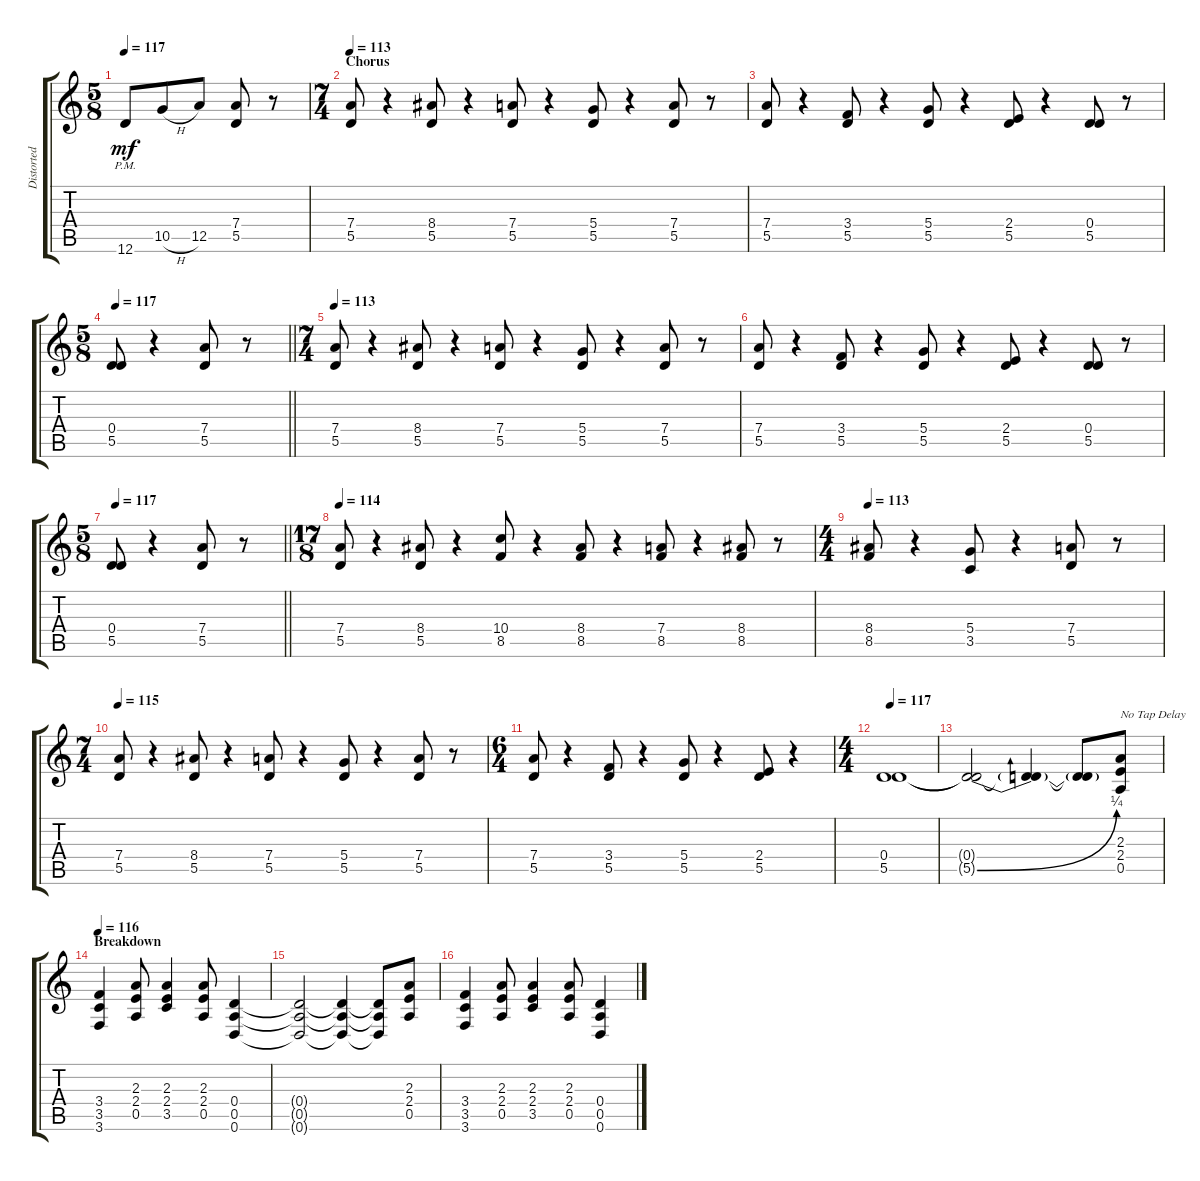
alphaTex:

\track ("Distorted Center Guitar" "Distorted ") {instrument distortionguitar}
\staff {score tabs}
\tuning (E4 B3 G3 D3 A2 D2) {hide}
\ts (5 8)
\tempo 117
\clef g2
\ks c
12.6{pm}.8{dy mf} 10.5{h}.8 12.5.8 (7.4 5.5).8 r.8 |
\ts (7 4)
\section ("" "Chorus")
\tempo 113
(7.4 5.5).8 r.4 (8.4 5.5).8 r.4 (7.4 5.5).8 r.4 (5.4 5.5).8 r.4 (7.4 5.5).8 r.8 |
(7.4 5.5).8 r.4 (3.4 5.5).8 r.4 (5.4 5.5).8 r.4 (2.4 5.5).8 r.4 (0.4 5.5).8 r.8 |
\ts (5 8)
\tempo 117
\barLineRight lightlight
(0.4 5.5).8 r.4 (7.4 5.5).8 r.8 |
\ts (7 4)
\tempo 113
(7.4 5.5).8 r.4 (8.4 5.5).8 r.4 (7.4 5.5).8 r.4 (5.4 5.5).8 r.4 (7.4 5.5).8 r.8 |
(7.4 5.5).8 r.4 (3.4 5.5).8 r.4 (5.4 5.5).8 r.4 (2.4 5.5).8 r.4 (0.4 5.5).8 r.8 |
\ts (5 8)
\tempo 117
\barLineRight lightlight
(0.4 5.5).8 r.4 (7.4 5.5).8 r.8 |
\ts (17 8)
\tempo 114
(7.4 5.5).8 r.4 (8.4 5.5).8 r.4 (10.4 8.5).8 r.4 (8.4 8.5).8 r.4 (7.4 8.5).8 r.4 (8.4 8.5).8 r.8 |
\ts (4 4)
\tempo 113
(8.4 8.5).8 r.4 (5.4 3.5).8 r.4 (7.4 5.5).8 r.8 |
\ts (7 4)
\tempo 115
(7.4 5.5).8 r.4 (8.4 5.5).8 r.4 (7.4 5.5).8 r.4 (5.4 5.5).8 r.4 (7.4 5.5).8 r.8 |
\ts (6 4)
(7.4 5.5).8 r.4 (3.4 5.5).8 r.4 (5.4 5.5).8 r.4 (2.4 5.5).8 r.4 |
\ts (4 4)
\tempo 117
(0.4 5.5).1 |
(0.4{t} 5.5{be (bend 0 0 60 1) t}).2 (0.4{t} 5.5{t}).4 (0.4{t} 5.5{t}).8 (2.3 2.4 0.5).8{txt "No Tap Delay"} |
\section ("" "Breakdown")
\tempo 116
(3.4 3.5 3.6).4 (2.3 2.4 0.5).8 (2.3 2.4 3.5).4 (2.3 2.4 0.5).8 (0.4 0.5 0.6).4 |
(0.4{t} 0.5{t} 0.6{t}).2 (0.4{t} 0.5{t} 0.6{t}).4 (0.4{t} 0.5{t} 0.6{t}).8 (2.3 2.4 0.5).8 |
(3.4 3.5 3.6).4 (2.3 2.4 0.5).8 (2.3 2.4 3.5).4 (2.3 2.4 0.5).8 (0.4 0.5 0.6).4
